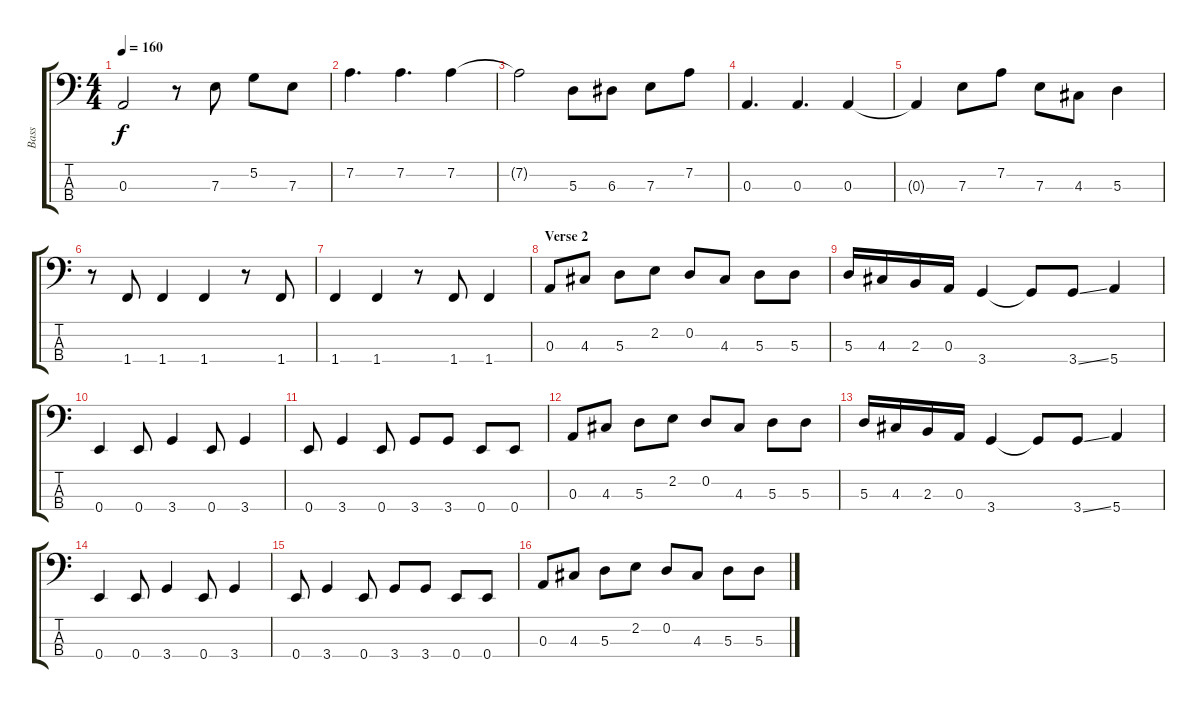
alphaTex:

\track ("Bass" "Bass") {instrument electricbassfinger}
\staff {score tabs}
\tuning (G2 D2 A1 E1) {hide}
\ts (4 4)
\tempo 160
\clef f4
\ks c
0.3{t}.2{dy f} r.8 7.3.8 5.2.8 7.3.8 |
7.2.4{d} 7.2.4{d} 7.2.4 |
7.2{t}.2 5.3.8 6.3.8 7.3.8 7.2.8 |
0.3.4{d} 0.3.4{d} 0.3.4 |
0.3{t}.4 7.3.8 7.2.8 7.3.8 4.3.8 5.3.4 |
r.8 1.4.8 1.4.4 1.4.4 r.8 1.4.8 |
1.4.4 1.4.4 r.8 1.4.8 1.4.4 |
\section ("" "Verse 2")
0.3.8 4.3.8 5.3.8 2.2.8 0.2.8 4.3.8 5.3.8 5.3.8 |
5.3.16 4.3.16 2.3.16 0.3.16 3.4.4 3.4{t}.8 3.4{ss}.8 5.4.4 |
0.4.4 0.4.8 3.4.4 0.4.8 3.4.4 |
0.4.8 3.4.4 0.4.8 3.4.8 3.4.8 0.4.8 0.4.8 |
0.3.8 4.3.8 5.3.8 2.2.8 0.2.8 4.3.8 5.3.8 5.3.8 |
5.3.16 4.3.16 2.3.16 0.3.16 3.4.4 3.4{t}.8 3.4{ss}.8 5.4.4 |
0.4.4 0.4.8 3.4.4 0.4.8 3.4.4 |
0.4.8 3.4.4 0.4.8 3.4.8 3.4.8 0.4.8 0.4.8 |
0.3.8 4.3.8 5.3.8 2.2.8 0.2.8 4.3.8 5.3.8 5.3.8
